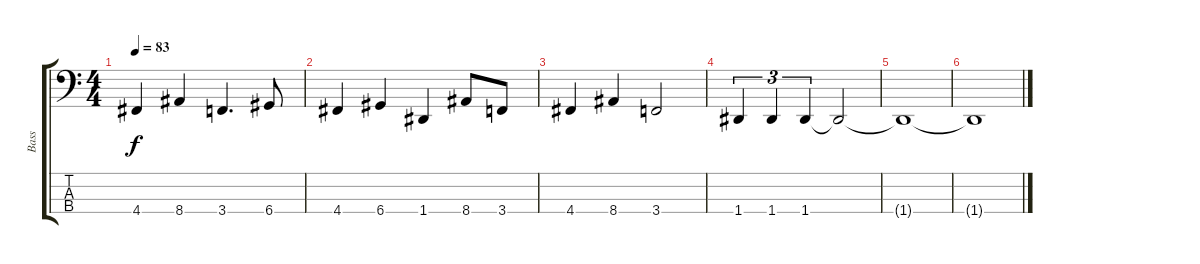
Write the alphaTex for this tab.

\track ("Bass" "Bass") {instrument electricbassfinger}
\staff {score tabs}
\tuning (G2 D2 A1 D1) {hide}
\ts (4 4)
\tempo 83
\clef f4
\ks c
4.4.4{dy f} 8.4.4 3.4.4{d} 6.4.8 |
4.4.4 6.4.4 1.4.4 8.4.8 3.4.8 |
4.4.4 8.4.4 3.4.2 |
1.4.4{tu (3 2)} 1.4.4{tu (3 2)} 1.4.4{tu (3 2)} 1.4{t}.2 |
1.4{t}.1 |
1.4{t}.1
